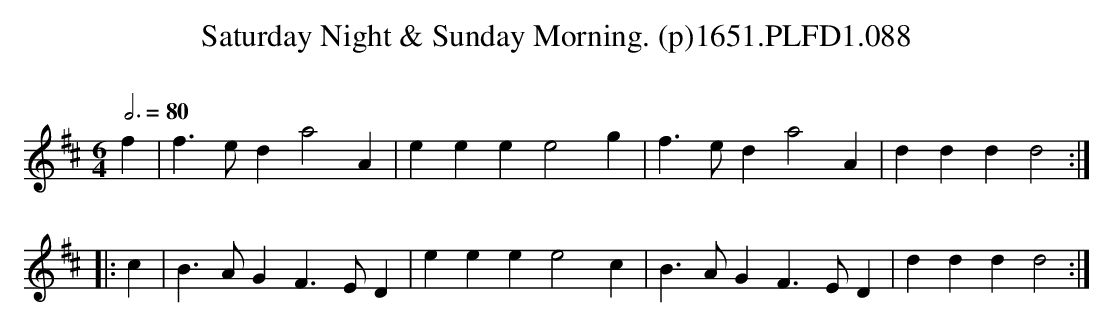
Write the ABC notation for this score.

X:1
T:Saturday Night & Sunday Morning. (p)1651.PLFD1.088
M:6/4
L:1/4
Q:3/4=80
O:
K:D
f|f>ed a2 A| eee e2 g|f>ed a2 A|ddd d2:|
|:c|B>AG F>ED| eee e2 c|B>AG F>ED|ddd d2:|
